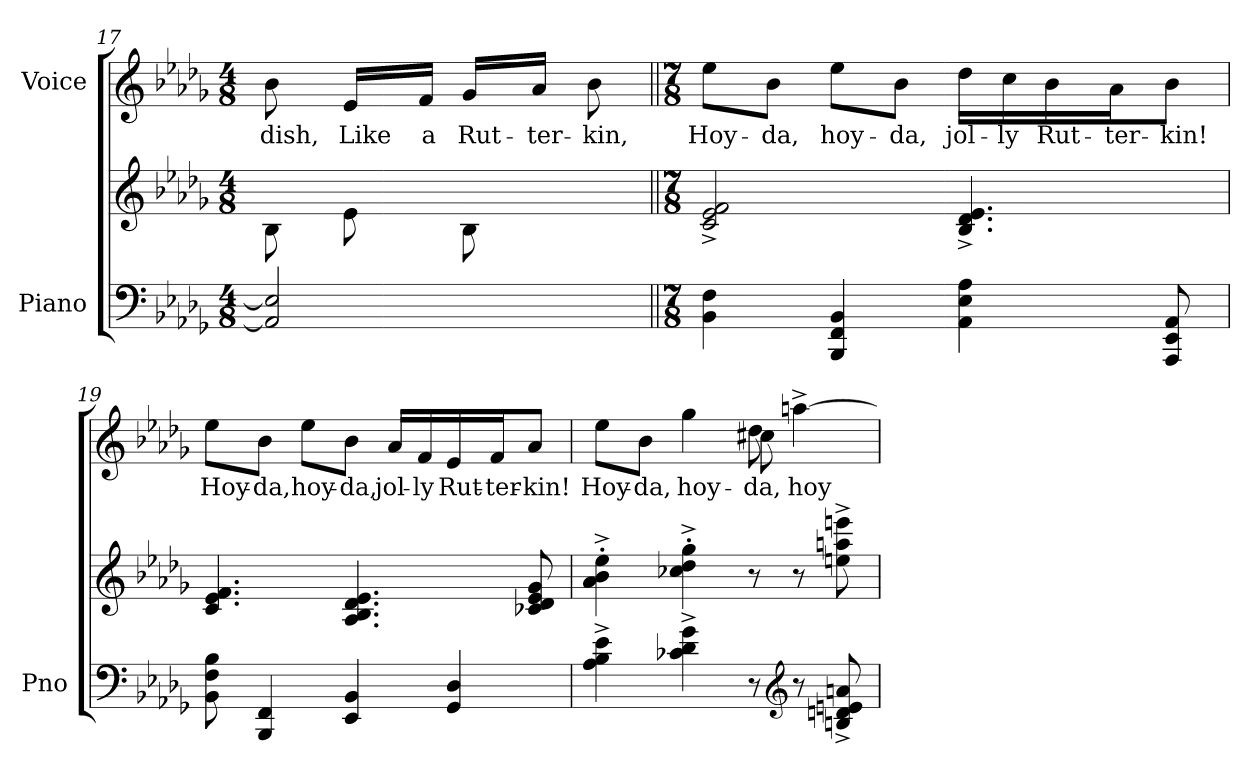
**kern	**kern	**kern	**text
*part2	*part2	*part1	*part1
*staff3	*staff2	*staff1	*staff1
*I"Piano	*	*I"Voice	*
*I'Pno	*	*	*
*clefF4	*clefG2	*clefG2	*
*k[b-e-a-d-g-]	*k[b-e-a-d-g-]	*k[b-e-a-d-g-]	*
*M4/8	*M4/8	*M4/8	*
=17	=17	=17	=17
*^	*	*	*
4.ryy	2AA-/] 2E-/]	8B-\L	8b-\	dish,
.	.	8e-\	16e-/LL	Like
.	.	.	16f/JJ	a
.	.	8B-\	16g-/LL	Rut-
.	.	.	16a-/JJ	-ter-
8E-/J	.	8ryy	8b-\	-kin,
*v	*v	*	*	*
=18||	=18||	=18||	=18||
*M7/8	*M7/8	*M7/8	*
4BB-\ 4F\	2c/^> 2e-/^> 2f/^>	8ee-\L	Hoy-
.	.	8b-\J	-da,
4BBB-/ 4FF/ 4BB-/	.	8ee-\L	hoy-
.	.	8b-\J	-da,
4AA-\ 4E-\ 4A-\	4.B-/^> 4.d-/^> 4.e-/^>	16dd-\LL	jol-
.	.	16cc\	-ly
.	.	16b-\	Rut-
.	.	16a-\J	-ter-
8AAA-/ 8EE-/ 8AA-/	.	8b-\J	-kin!
=19	=19	=19	=19
8BB-\ 8F\ 8B-\	4.c/ 4.e-/ 4.f/	8ee-\L	Hoy-
4BBB-/ 4FF/	.	8b-\J	-da,
.	.	8ee-\L	hoy-
4EE-/ 4BB-/	4.A-/ 4.B-/ 4.d-/ 4.e-/	8b-\J	-da,
.	.	16a-/LL	jol-
.	.	16f/	-ly
4GG-/ 4D-/	.	16e-/	Rut-
.	.	16f/J	-ter-
.	8c-X/ 8d-/ 8e-/ 8g-/	8a-/J	-kin!
=20	=20	=20	=20
*	*	*^	*
4A-\^ 4B-\^ 4e-\^	4a-\'^ 4b-\'^ 4ee-\'^	8ee-\L	2ryy	Hoy-
.	.	8b-\J	.	-da,
4c-X\^ 4d-\^ 4g-\^	4cc-X\'^ 4dd-\'^ 4gg-\'^	4gg-\	.	hoy-
8r	8r	8dd-\	8cc#X	-da,
*clefG2	*	*	*	*
8r	8r	[4aan^\	4ryy	-hoy
8Bn/^> 8dn/^> 8en/^> 8an/^>	8een\^ 8aan\^ 8eeen\^	.	.	.
*	*	*v	*v	*
=	=	=	=
*-	*-	*-	*-
